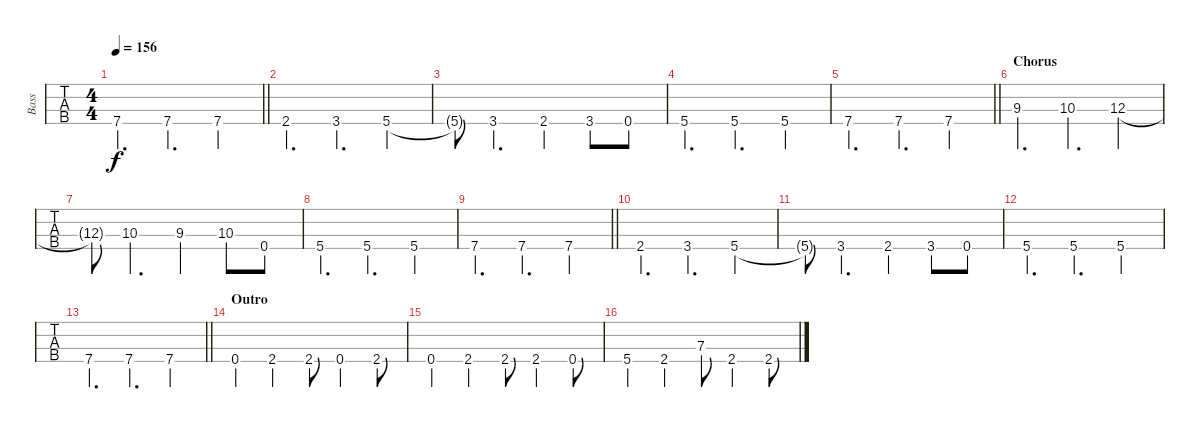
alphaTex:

\track ("Bass" "Bass") {instrument electricbassfinger}
\staff {tabs}
\tuning (G2 D2 A1 E1) {hide}
\ts (4 4)
\tempo 156
\clef f4
\barLineRight lightlight
\ks c
7.4.4{d dy f} 7.4.4{d} 7.4.4 |
2.4.4{d} 3.4.4{d} 5.4.4 |
5.4{t}.8 3.4.4{d} 2.4.4 3.4.8 0.4.8 |
5.4.4{d} 5.4.4{d} 5.4.4 |
\barLineRight lightlight
7.4.4{d} 7.4.4{d} 7.4.4 |
\section ("" "Chorus")
9.3.4{d} 10.3.4{d} 12.3.4 |
12.3{t}.8 10.3.4{d} 9.3.4 10.3.8 0.4.8 |
5.4.4{d} 5.4.4{d} 5.4.4 |
\barLineRight lightlight
7.4.4{d} 7.4.4{d} 7.4.4 |
2.4.4{d} 3.4.4{d} 5.4.4 |
5.4{t}.8 3.4.4{d} 2.4.4 3.4.8 0.4.8 |
5.4.4{d} 5.4.4{d} 5.4.4 |
\barLineRight lightlight
7.4.4{d} 7.4.4{d} 7.4.4 |
\section ("" "Outro")
0.4.4 2.4.4 2.4.8 0.4.4 2.4.8 |
0.4.4 2.4.4 2.4.8 2.4.4 0.4.8 |
5.4.4 2.4.4 7.3.8 2.4.4 2.4.8
